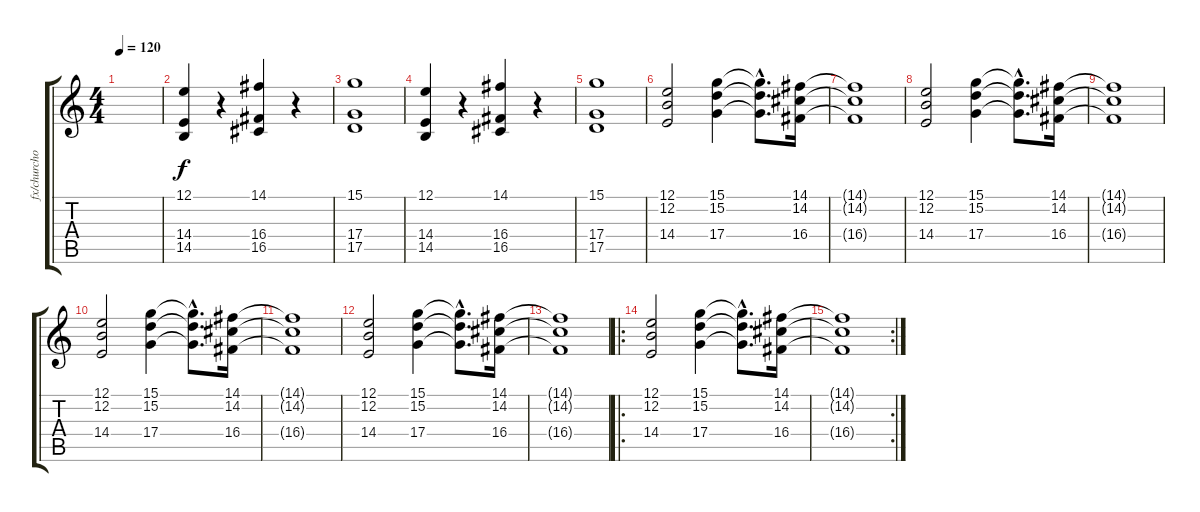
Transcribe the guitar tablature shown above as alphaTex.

\track ("fx/churchorgan" "fx/churcho") {instrument tubularbells}
\staff {score tabs}
\tuning (E4 B3 G3 D3 A2 E2) {hide}
\ts (4 4)
\tempo 120
\clef g2
\ks c
|
(12.1 14.4 14.5).4 r.4 (14.1 16.4 16.5).4 r.4 |
(15.1 17.4 17.5).1 |
(12.1 14.4 14.5).4 r.4 (14.1 16.4 16.5).4 r.4 |
(15.1 17.4 17.5).1 |
(12.1 12.2 14.4).2 (15.1 15.2 17.4).4 (15.1{hac t} 15.2{hac t} 17.4{hac t}).8{d} (14.1 14.2 16.4).16 |
(14.1{t} 14.2{t} 16.4{t}).1 |
(12.1 12.2 14.4).2 (15.1 15.2 17.4).4 (15.1{hac t} 15.2{hac t} 17.4{hac t}).8{d} (14.1 14.2 16.4).16 |
(14.1{t} 14.2{t} 16.4{t}).1 |
(12.1 12.2 14.4).2 (15.1 15.2 17.4).4 (15.1{hac t} 15.2{hac t} 17.4{hac t}).8{d} (14.1 14.2 16.4).16 |
(14.1{t} 14.2{t} 16.4{t}).1 |
(12.1 12.2 14.4).2 (15.1 15.2 17.4).4 (15.1{hac t} 15.2{hac t} 17.4{hac t}).8{d} (14.1 14.2 16.4).16 |
(14.1{t} 14.2{t} 16.4{t}).1 |
\ro
(12.1 12.2 14.4).2 (15.1 15.2 17.4).4 (15.1{hac t} 15.2{hac t} 17.4{hac t}).8{d} (14.1 14.2 16.4).16 |
\rc 2
(14.1{t} 14.2{t} 16.4{t}).1
